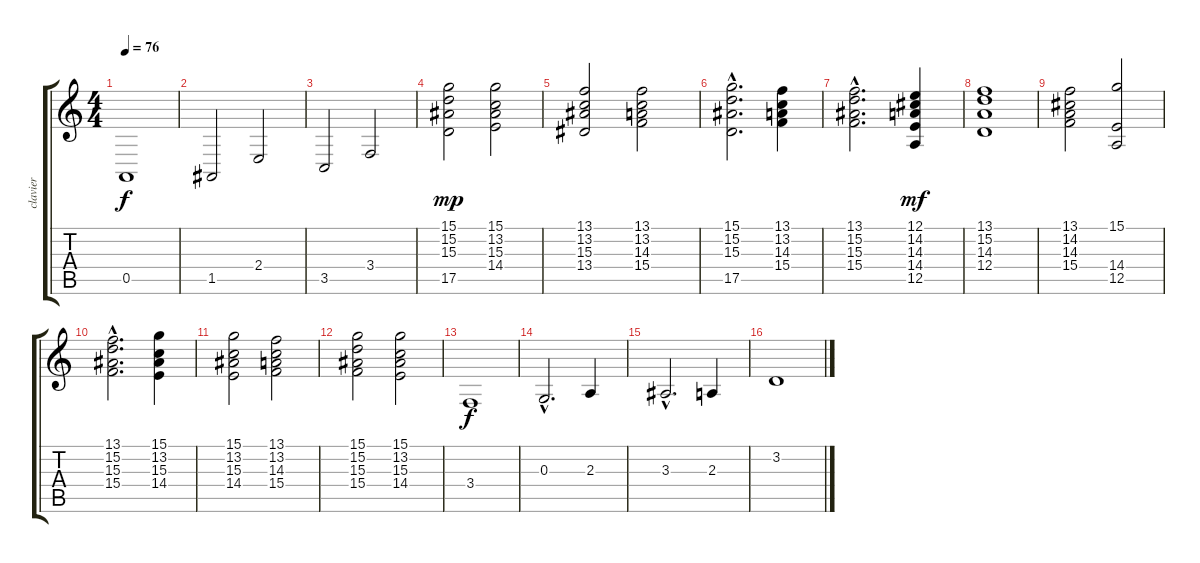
\track ("clavier" "clavier") {instrument synthstrings1}
\staff {score tabs}
\tuning (E4 B3 G3 D3 A2 E2) {hide}
\ts (4 4)
\tempo 76
\clef g2
\ks c
0.5.1{dy f} |
1.5.2 2.4.2 |
3.5.2 3.4.2 |
(15.1 15.2 15.3 17.5).2{dy mp} (15.1 13.2 15.3 14.4).2 |
(13.1 13.2 15.3 13.4).2 (13.1 13.2 14.3 15.4).2 |
(15.1{hac} 15.2{hac} 15.3{hac} 17.5{hac}).2{d} (13.1 13.2 14.3 15.4).4 |
(13.1{hac} 15.2{hac} 15.3{hac} 15.4{hac}).2{d} (12.1 14.2 14.3 14.4 12.5).4{dy mf} |
(13.1 15.2 14.3 12.4).1 |
(13.1 14.2 14.3 15.4).2 (15.1 14.4 12.5).2 |
(13.1{hac} 15.2{hac} 15.3{hac} 15.4{hac}).2{d} (15.1 13.2 15.3 14.4).4 |
(15.1 13.2 15.3 14.4).2 (13.1 13.2 14.3 15.4).2 |
(15.1 15.2 15.3 15.4).2 (15.1 13.2 15.3 14.4).2 |
3.4.1{dy f} |
0.3{hac}.2{d} 2.3.4 |
3.3{hac}.2{d} 2.3.4 |
3.2.1
